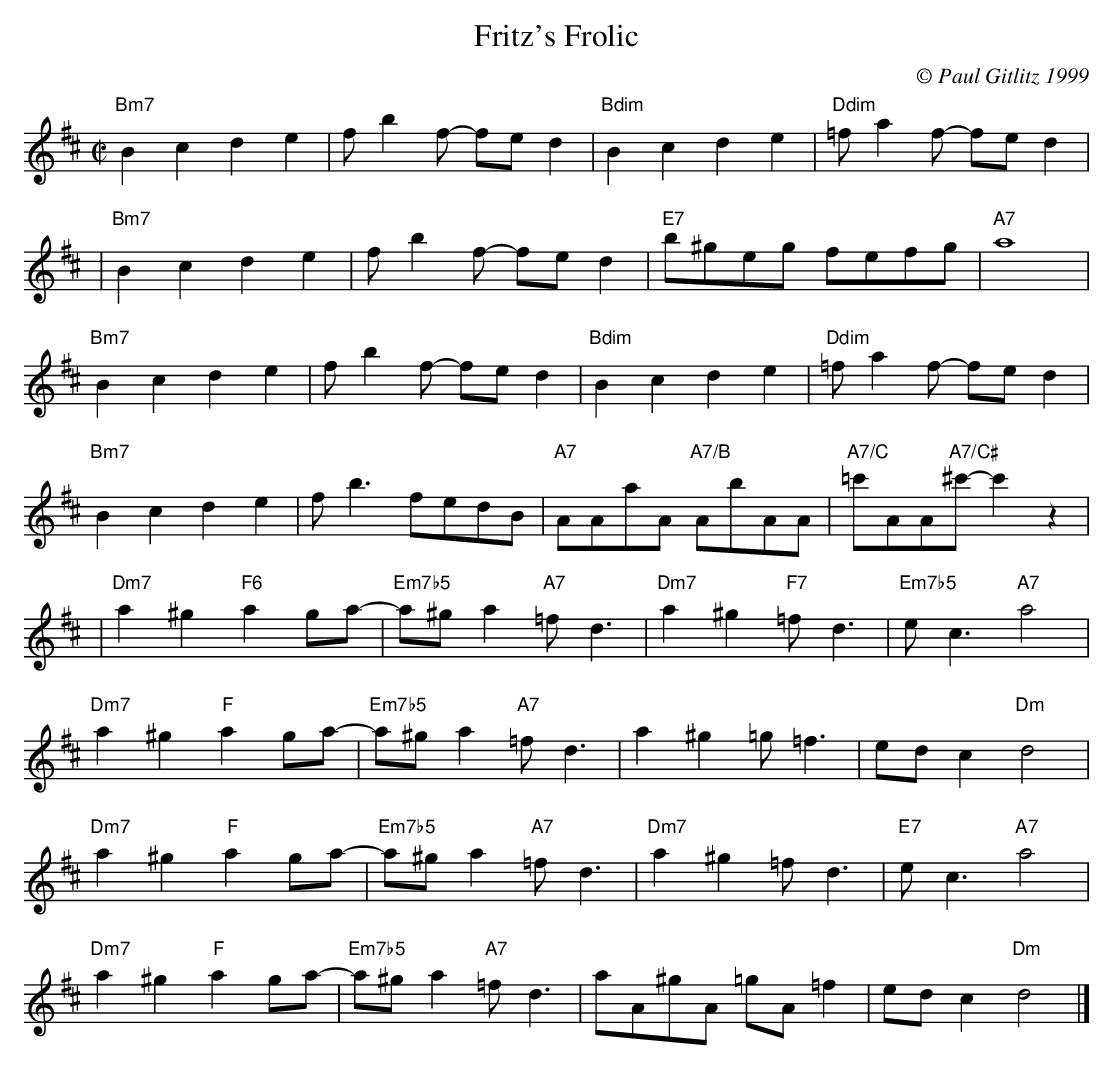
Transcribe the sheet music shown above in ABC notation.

X:1
T:Fritz's Frolic
M:C|
L:1/8
C:© Paul Gitlitz 1999
You can substitue a minor for a diminished
K:Bm
"Bm7"B2c2d2e2|fb2f- fed2|"Bdim"B2c2d2e2|"Ddim"=fa2f- fed2|!
|"Bm7"B2c2d2e2|fb2f- fed2|"E7"b^geg fefg|"A7"a8|!
"Bm7"B2c2d2e2|fb2f- fed2|"Bdim"B2c2d2e2|"Ddim"=fa2f- fed2|!
"Bm7"B2c2d2e2|fb3 fedB|"A7"AAaA "A7/B"AbAA|"A7/C"=c'AA"A7/C#"^c'-c'2z2|!
|"Dm7"a2^g2"F6"a2ga-|"Em7b5"a^ga2"A7"=fd3|"Dm7"a2^g2"F7"=fd3|"Em7b5"ec3"A7"a4|!
"Dm7"a2^g2"F"a2ga-|"Em7b5"a^ga2"A7"=fd3|a2^g2=g=f3|ed c2"Dm"d4|!
"Dm7"a2^g2"F"a2ga-|"Em7b5"a^ga2"A7"=fd3|"Dm7"a2^g2=fd3|"E7"ec3"A7"a4|!
"Dm7"a2^g2"F"a2ga-|"Em7b5"a^ga2"A7"=fd3|aA^gA =gA=f2|ed c2"Dm"d4|]
